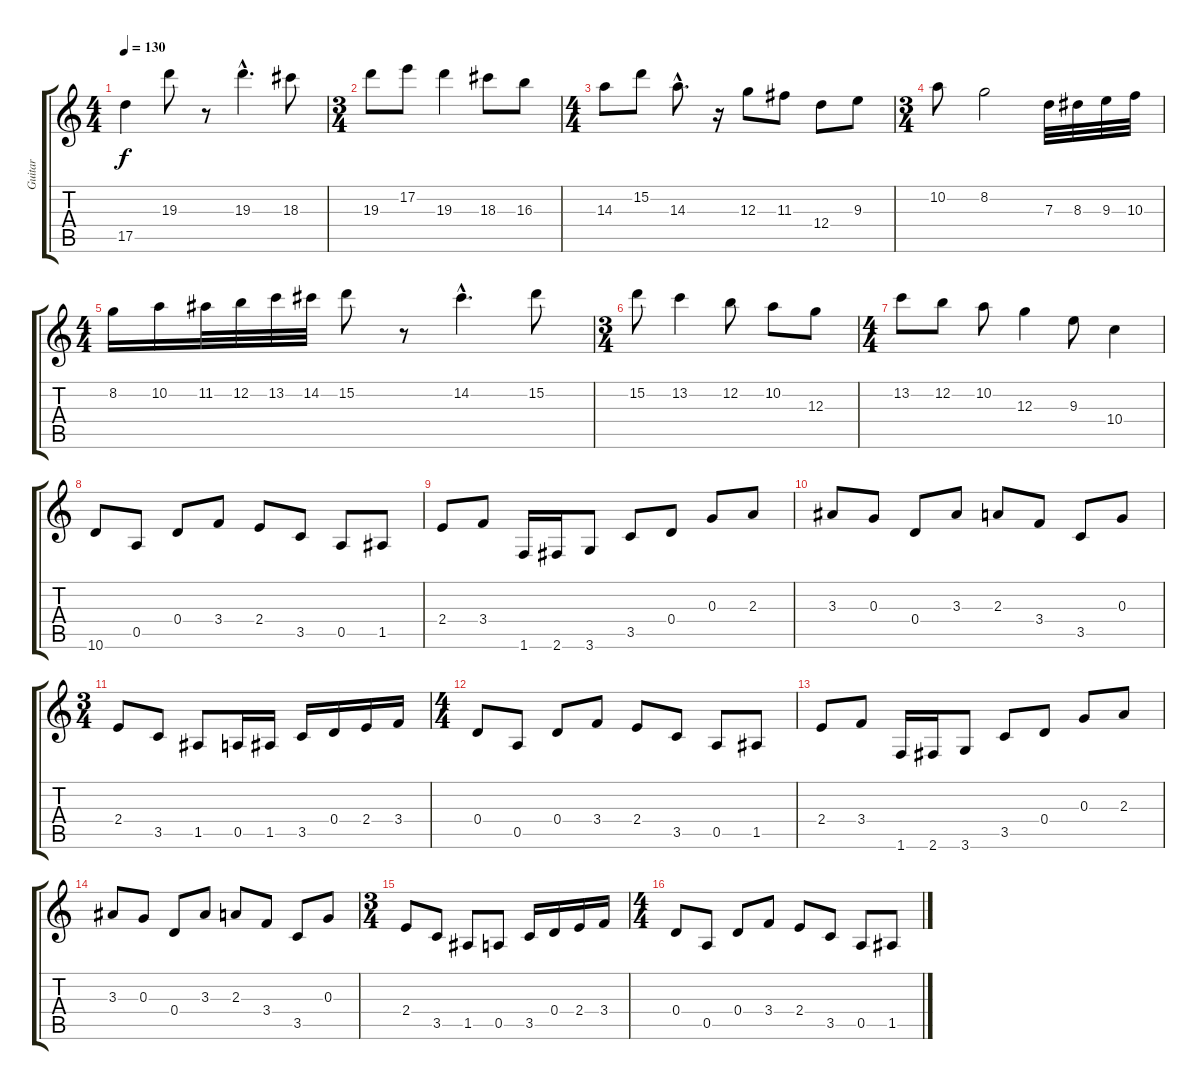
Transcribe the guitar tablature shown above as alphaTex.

\track ("Guitar " "Guitar ") {instrument distortionguitar}
\staff {score tabs}
\tuning (E4 B3 G3 D3 A2 E2) {hide}
\ts (4 4)
\tempo 130
\clef g2
\ks c
17.5.4{dy f} 19.3.8 r.8 19.3{hac}.4{d} 18.3.8 |
\ts (3 4)
19.3.8 17.2.8 19.3.4 18.3.8 16.3.8 |
\ts (4 4)
14.3.8 15.2.8 14.3{hac}.8{d} r.16 12.3.8 11.3.8 12.4.8 9.3.8 |
\ts (3 4)
10.2.8 8.2.2 7.3.32 8.3.32 9.3.32 10.3.32 |
\ts (4 4)
8.2.16 10.2.16 11.2.32 12.2.32 13.2.32 14.2.32 15.2.8 r.8 14.2{hac}.4{d} 15.2.8 |
\ts (3 4)
15.2.8 13.2.4 12.2.8 10.2.8 12.3.8 |
\ts (4 4)
13.2.8 12.2.8 10.2.8 12.3.4 9.3.8 10.4.4 |
10.6.8 0.5.8 0.4.8 3.4.8 2.4.8 3.5.8 0.5.8 1.5.8 |
2.4.8 3.4.8 1.6.16 2.6.16 3.6.8 3.5.8 0.4.8 0.3.8 2.3.8 |
3.3.8 0.3.8 0.4.8 3.3.8 2.3.8 3.4.8 3.5.8 0.3.8 |
\ts (3 4)
2.4.8 3.5.8 1.5.8 0.5.16 1.5.16 3.5.16 0.4.16 2.4.16 3.4.16 |
\ts (4 4)
0.4.8 0.5.8 0.4.8 3.4.8 2.4.8 3.5.8 0.5.8 1.5.8 |
2.4.8 3.4.8 1.6.16 2.6.16 3.6.8 3.5.8 0.4.8 0.3.8 2.3.8 |
3.3.8 0.3.8 0.4.8 3.3.8 2.3.8 3.4.8 3.5.8 0.3.8 |
\ts (3 4)
2.4.8 3.5.8 1.5.8 0.5.8 3.5.16 0.4.16 2.4.16 3.4.16 |
\ts (4 4)
0.4.8 0.5.8 0.4.8 3.4.8 2.4.8 3.5.8 0.5.8 1.5.8
